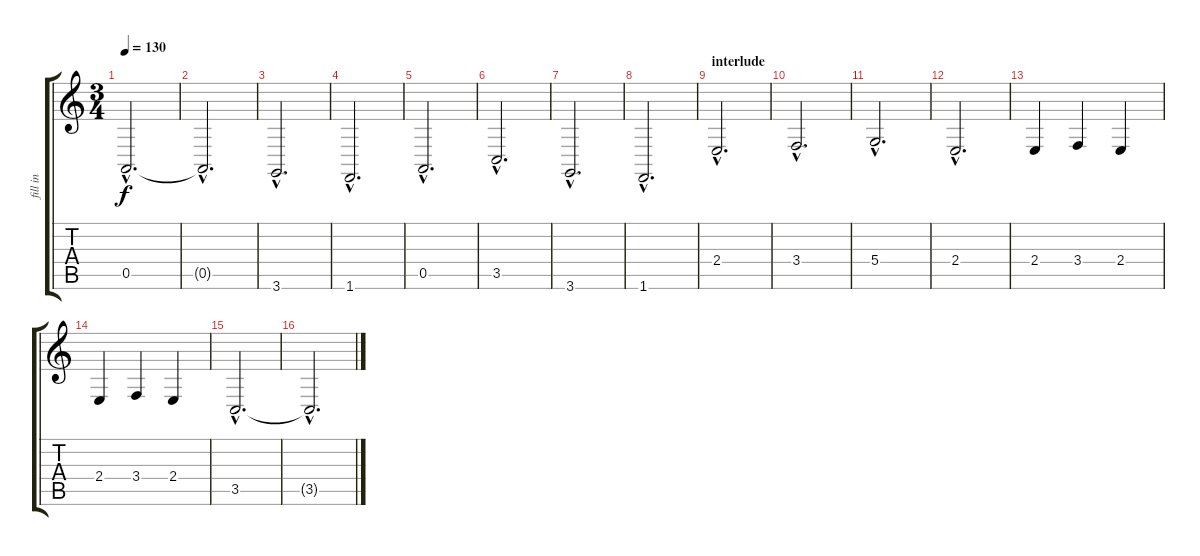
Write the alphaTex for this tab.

\track ("fill in" "fill in") {instrument cello}
\staff {score tabs}
\tuning (E4 B3 G3 D3 A2 E2) {hide}
\ts (3 4)
\tempo 130
\clef g2
\ks c
0.5{hac}.2{d dy f} |
0.5{hac t}.2{d} |
3.6{hac}.2{d} |
1.6{hac}.2{d} |
0.5{hac}.2{d} |
3.5{hac}.2{d} |
3.6{hac}.2{d} |
1.6{hac}.2{d} |
\section ("" "interlude")
2.4{hac}.2{d} |
3.4{hac}.2{d} |
5.4{hac}.2{d} |
2.4{hac}.2{d} |
2.4.4 3.4.4 2.4.4 |
2.4.4 3.4.4 2.4.4 |
3.5{hac}.2{d} |
3.5{hac t}.2{d}
